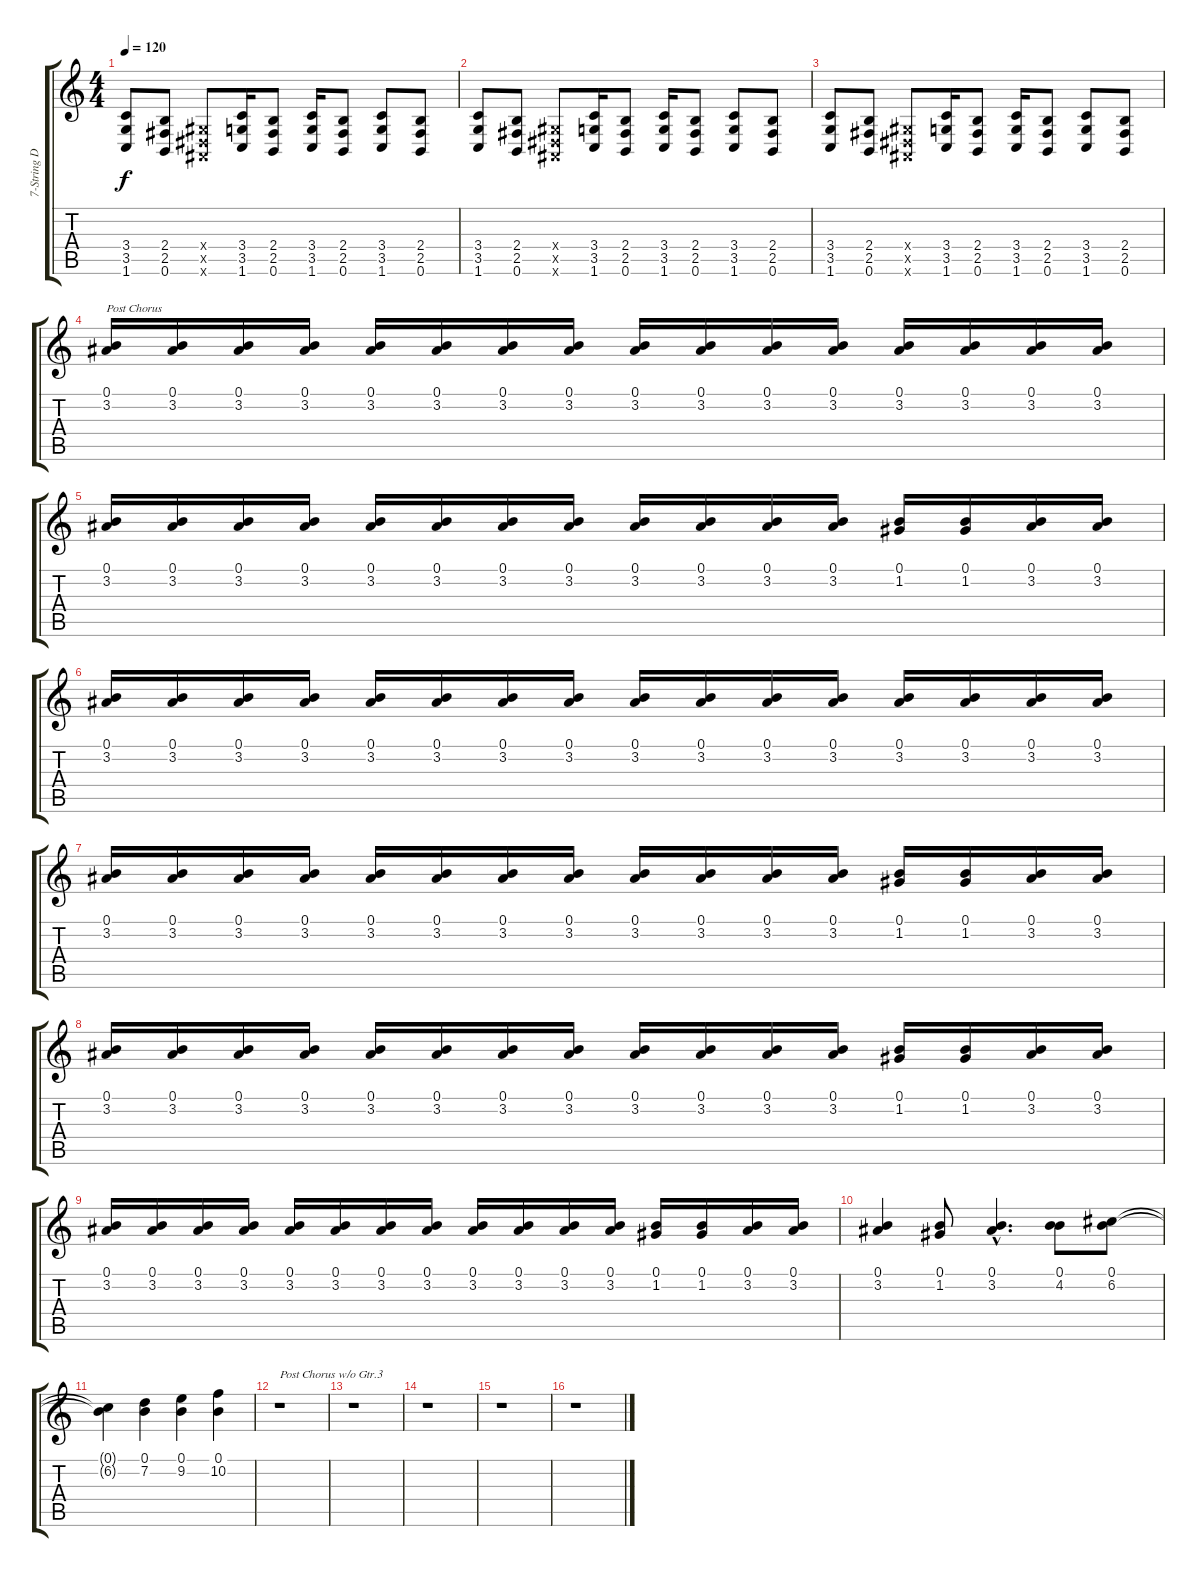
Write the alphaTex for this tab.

\track ("7-String Dist 3" "7-String D") {instrument distortionguitar}
\staff {score tabs}
\tuning (B3 G3 D3 A2 E2 B1) {hide}
\ts (4 4)
\tempo 120
\clef g2
\ks c
(3.4 3.5 1.6).8{dy f} (2.4 2.5 0.6).8 (-1.4{x} -1.5{x} -1.6{x}).8 (3.4 3.5 1.6).16 (2.4 2.5 0.6).8 (3.4 3.5 1.6).16 (2.4 2.5 0.6).8 (3.4 3.5 1.6).8 (2.4 2.5 0.6).8 |
(3.4 3.5 1.6).8 (2.4 2.5 0.6).8 (-1.4{x} -1.5{x} -1.6{x}).8 (3.4 3.5 1.6).16 (2.4 2.5 0.6).8 (3.4 3.5 1.6).16 (2.4 2.5 0.6).8 (3.4 3.5 1.6).8 (2.4 2.5 0.6).8 |
(3.4 3.5 1.6).8 (2.4 2.5 0.6).8 (-1.4{x} -1.5{x} -1.6{x}).8 (3.4 3.5 1.6).16 (2.4 2.5 0.6).8 (3.4 3.5 1.6).16 (2.4 2.5 0.6).8 (3.4 3.5 1.6).8 (2.4 2.5 0.6).8 |
(0.1 3.2).16{txt "Post Chorus"} (0.1 3.2).16 (0.1 3.2).16 (0.1 3.2).16 (0.1 3.2).16 (0.1 3.2).16 (0.1 3.2).16 (0.1 3.2).16 (0.1 3.2).16 (0.1 3.2).16 (0.1 3.2).16 (0.1 3.2).16 (0.1 3.2).16 (0.1 3.2).16 (0.1 3.2).16 (0.1 3.2).16 |
(0.1 3.2).16 (0.1 3.2).16 (0.1 3.2).16 (0.1 3.2).16 (0.1 3.2).16 (0.1 3.2).16 (0.1 3.2).16 (0.1 3.2).16 (0.1 3.2).16 (0.1 3.2).16 (0.1 3.2).16 (0.1 3.2).16 (0.1 1.2).16 (0.1 1.2).16 (0.1 3.2).16 (0.1 3.2).16 |
(0.1 3.2).16 (0.1 3.2).16 (0.1 3.2).16 (0.1 3.2).16 (0.1 3.2).16 (0.1 3.2).16 (0.1 3.2).16 (0.1 3.2).16 (0.1 3.2).16 (0.1 3.2).16 (0.1 3.2).16 (0.1 3.2).16 (0.1 3.2).16 (0.1 3.2).16 (0.1 3.2).16 (0.1 3.2).16 |
(0.1 3.2).16 (0.1 3.2).16 (0.1 3.2).16 (0.1 3.2).16 (0.1 3.2).16 (0.1 3.2).16 (0.1 3.2).16 (0.1 3.2).16 (0.1 3.2).16 (0.1 3.2).16 (0.1 3.2).16 (0.1 3.2).16 (0.1 1.2).16 (0.1 1.2).16 (0.1 3.2).16 (0.1 3.2).16 |
(0.1 3.2).16 (0.1 3.2).16 (0.1 3.2).16 (0.1 3.2).16 (0.1 3.2).16 (0.1 3.2).16 (0.1 3.2).16 (0.1 3.2).16 (0.1 3.2).16 (0.1 3.2).16 (0.1 3.2).16 (0.1 3.2).16 (0.1 1.2).16 (0.1 1.2).16 (0.1 3.2).16 (0.1 3.2).16 |
(0.1 3.2).16 (0.1 3.2).16 (0.1 3.2).16 (0.1 3.2).16 (0.1 3.2).16 (0.1 3.2).16 (0.1 3.2).16 (0.1 3.2).16 (0.1 3.2).16 (0.1 3.2).16 (0.1 3.2).16 (0.1 3.2).16 (0.1 1.2).16 (0.1 1.2).16 (0.1 3.2).16 (0.1 3.2).16 |
(0.1 3.2).4 (0.1 1.2).8 (0.1{hac} 3.2{hac}).4{d} (0.1 4.2).8 (0.1 6.2).8 |
(0.1{t} 6.2{t}).4 (0.1 7.2).4 (0.1 9.2).4 (0.1 10.2).4 |
r.1{txt "Post Chorus w/o Gtr.3"} |
r.1 |
r.1 |
r.1 |
r.1
